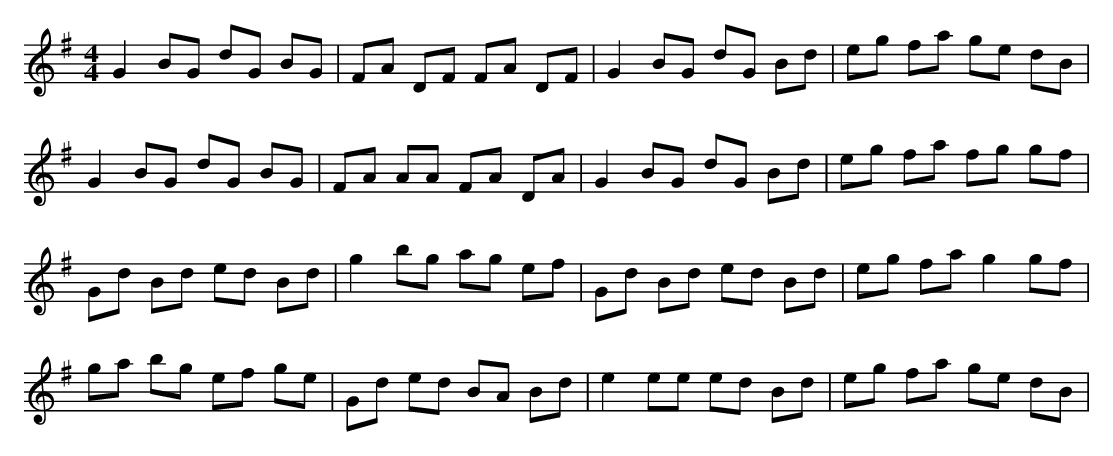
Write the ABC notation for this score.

X:1
M:4/4
K:G
G2 BG dG BG|FA DF FA DF|G2 BG dG Bd|eg fa ge dB|
G2 BG dG BG|FA AA FA DA|G2 BG dG Bd|eg fa fg gf|
Gd Bd ed Bd|g2 bg ag ef|Gd Bd ed Bd|eg fa g2 gf|
ga bg ef ge|Gd ed BA Bd|e2 ee ed Bd|eg fa ge dB|
